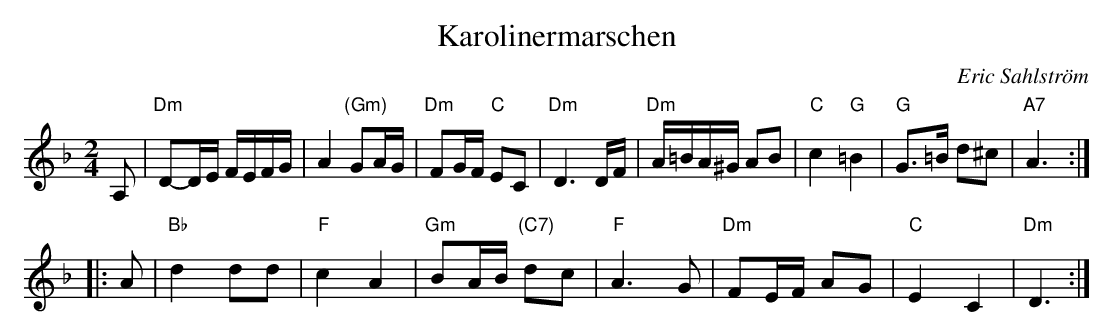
X:1
T:Karolinermarschen
C:Eric Sahlstr\"om
M:2/4
L:1/16
K:Dm
A,2 \
| "Dm"D2-DE FEFG | A4 "(Gm)"G2AG | "Dm"F2GF "C"E2C2 | "Dm"D6 DF \
| "Dm"A=BA^G A2B2 | "C"c4 "G"=B4 | "G"G3=B d2^c2 | "A7"A6 :|
|: A2 \
| "Bb"d4 d2d2 | "F"c4 A4 | "Gm"B2AB "(C7)"d2c2 | "F"A6 G2 \
| "Dm"F2EF A2G2 | "C"E4 C4 | "Dm"D6 :|
